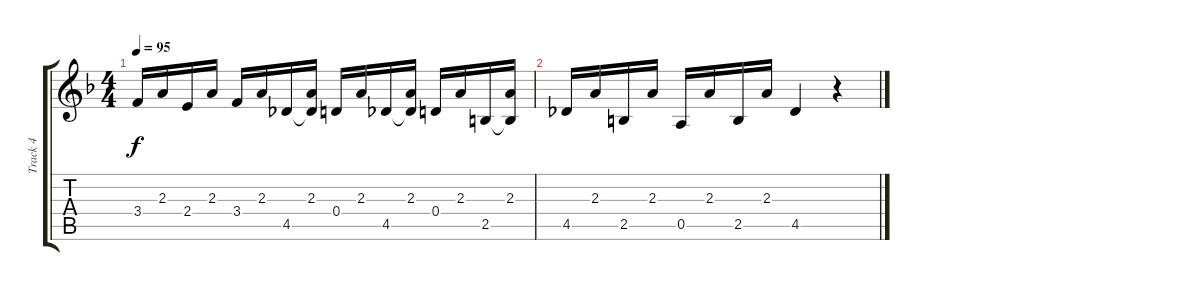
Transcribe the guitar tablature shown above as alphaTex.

\track ("Track 4" "Track 4") {instrument distortionguitar}
\staff {score tabs}
\tuning (E4 B3 G3 D3 A2 D2) {hide}
\ts (4 4)
\tempo 95
\clef g2
\ks dminor
3.4.16{dy f} 2.3.16 2.4.16 2.3.16 3.4.16 2.3.16 4.5.16 (2.3 4.5{t}).16 0.4.16 2.3.16 4.5.16 (2.3 4.5{t}).16 0.4.16 2.3.16 2.5.16 (2.3 2.5{t}).16 |
4.5.16 2.3.16 2.5.16 2.3.16 0.5.16 2.3.16 2.5.16 2.3.16 4.5.4 r.4
